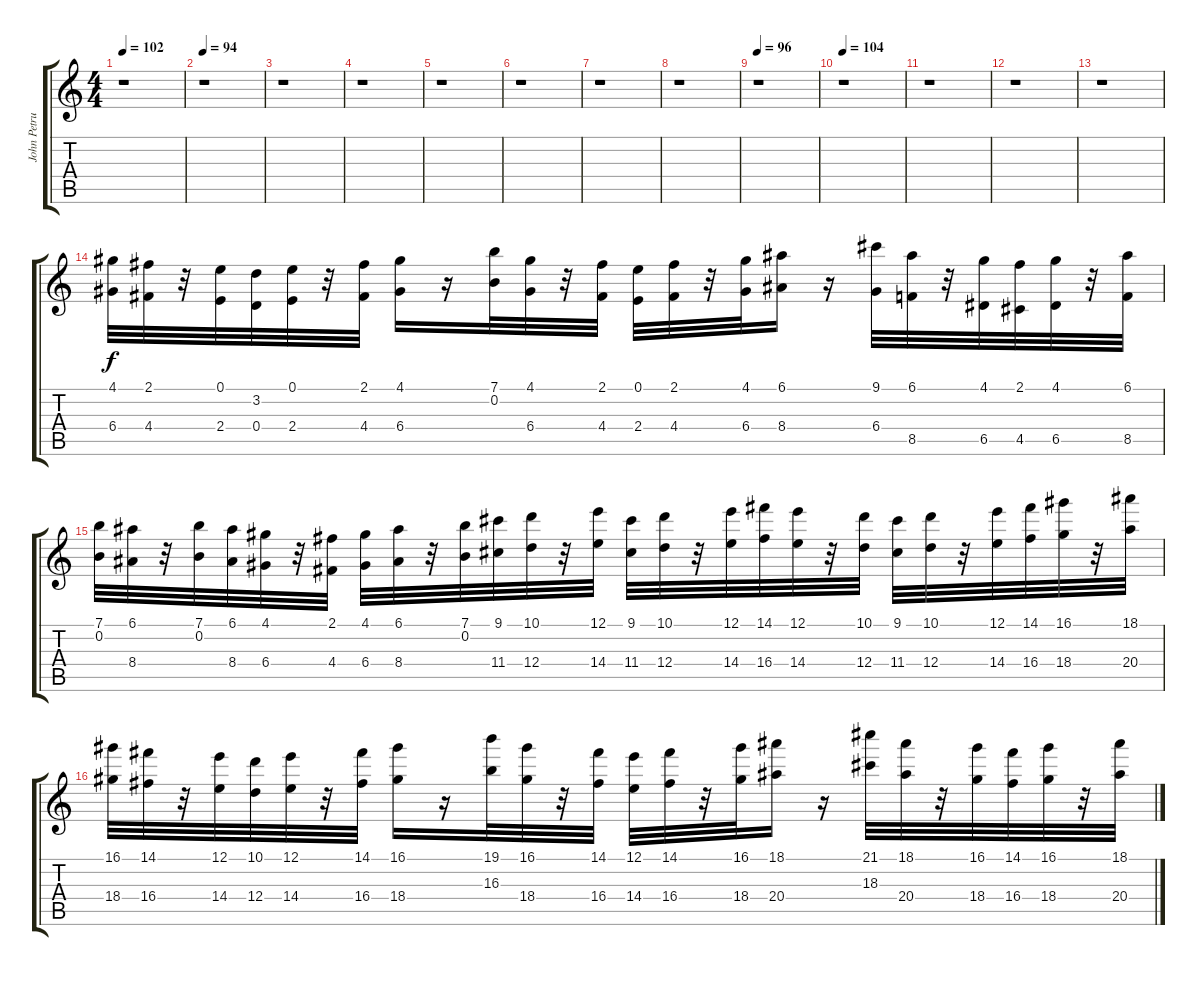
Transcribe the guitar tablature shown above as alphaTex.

\track ("John Petrucci" "John Petru") {instrument distortionguitar}
\staff {score tabs}
\tuning (E4 B3 G3 D3 A2 E2) {hide}
\ts (4 4)
\tempo 102
\clef g2
\ks c
r.1{dy f} |
\tempo 94
r.1 |
r.1 |
r.1 |
r.1 |
r.1 |
r.1 |
r.1 |
\tempo 96
r.1 |
\tempo 104
r.1 |
r.1 |
r.1 |
r.1 |
(4.1 6.4).32 (2.1 4.4).32 r.32 (0.1 2.4).32 (3.2 0.4).32 (0.1 2.4).32 r.32 (2.1 4.4).32 (4.1 6.4).16 r.16 (7.1 0.2).32 (4.1 6.4).32 r.32 (2.1 4.4).32 (0.1 2.4).32 (2.1 4.4).32 r.32 (4.1 6.4).32 (6.1 8.4).16 r.16 (9.1 6.4).32 (6.1 8.5).32 r.32 (4.1 6.5).32 (2.1 4.5).32 (4.1 6.5).32 r.32 (6.1 8.5).32 |
(7.1 0.2).32 (6.1 8.4).32 r.32 (7.1 0.2).32 (6.1 8.4).32 (4.1 6.4).32 r.32 (2.1 4.4).32 (4.1 6.4).32 (6.1 8.4).32 r.32 (7.1 0.2).32 (9.1 11.4).32 (10.1 12.4).32 r.32 (12.1 14.4).32 (9.1 11.4).32 (10.1 12.4).32 r.32 (12.1 14.4).32 (14.1 16.4).32 (12.1 14.4).32 r.32 (10.1 12.4).32 (9.1 11.4).32 (10.1 12.4).32 r.32 (12.1 14.4).32 (14.1 16.4).32 (16.1 18.4).32 r.32 (18.1 20.4).32 |
(16.1 18.4).32 (14.1 16.4).32 r.32 (12.1 14.4).32 (10.1 12.4).32 (12.1 14.4).32 r.32 (14.1 16.4).32 (16.1 18.4).16 r.16 (19.1 16.3).32 (16.1 18.4).32 r.32 (14.1 16.4).32 (12.1 14.4).32 (14.1 16.4).32 r.32 (16.1 18.4).32 (18.1 20.4).16 r.16 (21.1 18.3).32 (18.1 20.4).32 r.32 (16.1 18.4).32 (14.1 16.4).32 (16.1 18.4).32 r.32 (18.1 20.4).32
